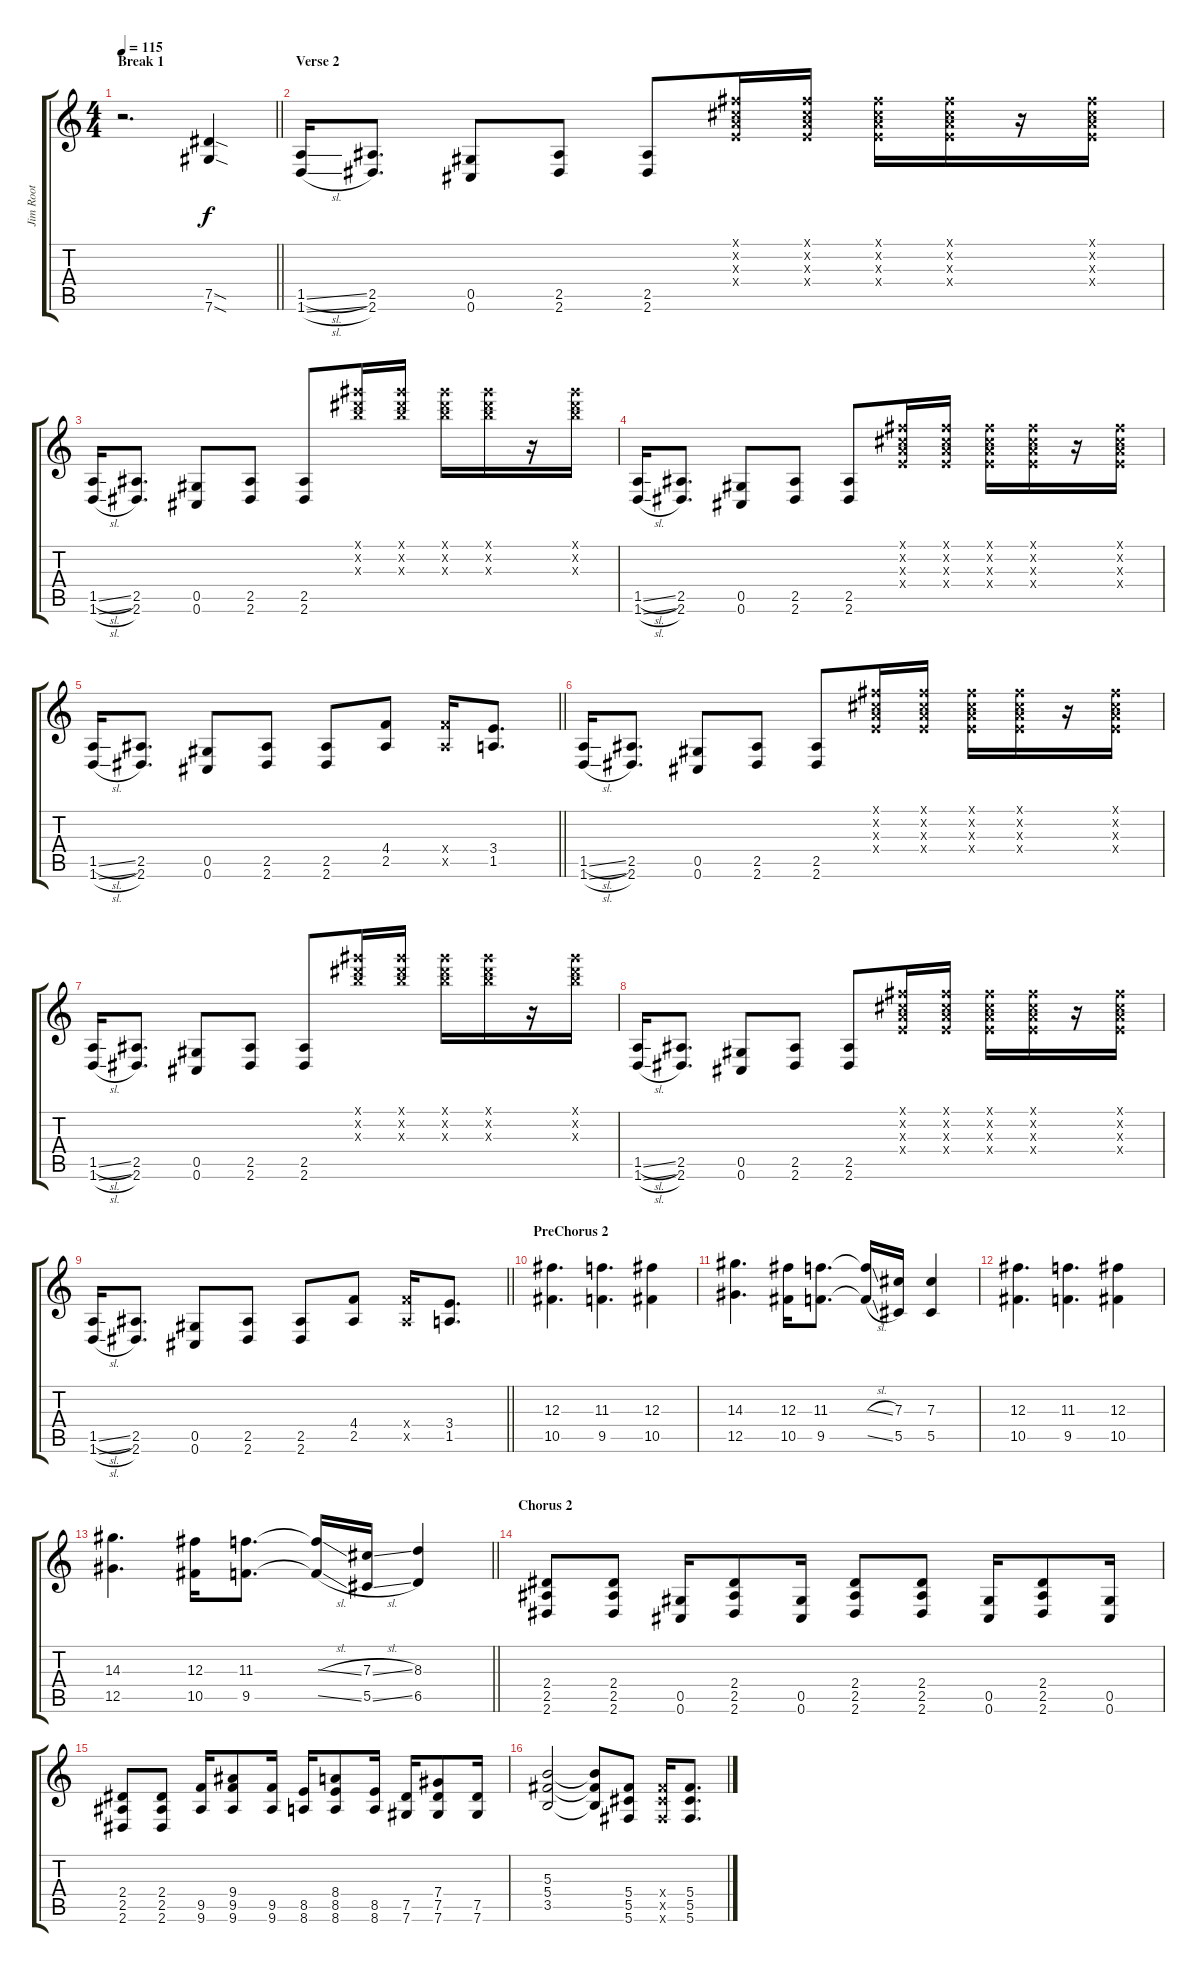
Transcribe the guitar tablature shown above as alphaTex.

\track ("Jim Root" "Jim Root") {instrument distortionguitar}
\staff {score tabs}
\tuning (Eb4 Bb3 Gb3 Db3 Ab2 Db2) {hide}
\ts (4 4)
\section ("" "Break 1")
\tempo 115
\clef g2
\barLineRight lightlight
\ks c
r.2{d dy f} (7.5{sod} 7.6{sod}).4 |
\section ("" "Verse 2")
(1.5{sl} 1.6{sl}).16 (2.5 2.6).8{d} (0.5 0.6).8 (2.5 2.6).8 (2.5 2.6).8 (3.1{x} 3.2{x} 3.3{x} 3.4{x}).16 (3.1{x} 3.2{x} 3.3{x} 3.4{x}).16 (3.1{x} 3.2{x} 3.3{x} 3.4{x}).16 (3.1{x} 3.2{x} 3.3{x} 3.4{x}).16 r.16 (3.1{x} 3.2{x} 3.3{x} 3.4{x}).16 |
(1.5{sl} 1.6{sl}).16 (2.5 2.6).8{d} (0.5 0.6).8 (2.5 2.6).8 (2.5 2.6).8 (17.1{x} 17.2{x} 17.3{x}).16 (17.1{x} 17.2{x} 17.3{x}).16 (17.1{x} 17.2{x} 17.3{x}).16 (17.1{x} 17.2{x} 17.3{x}).16 r.16 (17.1{x} 17.2{x} 17.3{x}).16 |
(1.5{sl} 1.6{sl}).16 (2.5 2.6).8{d} (0.5 0.6).8 (2.5 2.6).8 (2.5 2.6).8 (3.1{x} 3.2{x} 3.3{x} 3.4{x}).16 (3.1{x} 3.2{x} 3.3{x} 3.4{x}).16 (3.1{x} 3.2{x} 3.3{x} 3.4{x}).16 (3.1{x} 3.2{x} 3.3{x} 3.4{x}).16 r.16 (3.1{x} 3.2{x} 3.3{x} 3.4{x}).16 |
\barLineRight lightlight
(1.5{sl} 1.6{sl}).16 (2.5 2.6).8{d} (0.5 0.6).8 (2.5 2.6).8 (2.5 2.6).8 (4.4 2.5).8 (4.4{x} 2.5{x}).16 (3.4 1.5).8{d} |
(1.5{sl} 1.6{sl}).16 (2.5 2.6).8{d} (0.5 0.6).8 (2.5 2.6).8 (2.5 2.6).8 (3.1{x} 3.2{x} 3.3{x} 3.4{x}).16 (3.1{x} 3.2{x} 3.3{x} 3.4{x}).16 (3.1{x} 3.2{x} 3.3{x} 3.4{x}).16 (3.1{x} 3.2{x} 3.3{x} 3.4{x}).16 r.16 (3.1{x} 3.2{x} 3.3{x} 3.4{x}).16 |
(1.5{sl} 1.6{sl}).16 (2.5 2.6).8{d} (0.5 0.6).8 (2.5 2.6).8 (2.5 2.6).8 (17.1{x} 17.2{x} 17.3{x}).16 (17.1{x} 17.2{x} 17.3{x}).16 (17.1{x} 17.2{x} 17.3{x}).16 (17.1{x} 17.2{x} 17.3{x}).16 r.16 (17.1{x} 17.2{x} 17.3{x}).16 |
(1.5{sl} 1.6{sl}).16 (2.5 2.6).8{d} (0.5 0.6).8 (2.5 2.6).8 (2.5 2.6).8 (3.1{x} 3.2{x} 3.3{x} 3.4{x}).16 (3.1{x} 3.2{x} 3.3{x} 3.4{x}).16 (3.1{x} 3.2{x} 3.3{x} 3.4{x}).16 (3.1{x} 3.2{x} 3.3{x} 3.4{x}).16 r.16 (3.1{x} 3.2{x} 3.3{x} 3.4{x}).16 |
\barLineRight lightlight
(1.5{sl} 1.6{sl}).16 (2.5 2.6).8{d} (0.5 0.6).8 (2.5 2.6).8 (2.5 2.6).8 (4.4 2.5).8 (4.4{x} 2.5{x}).16 (3.4 1.5).8{d} |
\section ("" "PreChorus 2")
(12.3 10.5).4{d} (11.3 9.5).4{d} (12.3 10.5).4 |
(14.3 12.5).4{d} (12.3 10.5).16 (11.3 9.5).8{d} (11.3{sl t} 9.5{sl t}).16 (7.3 5.5).16 (7.3 5.5).4 |
(12.3 10.5).4{d} (11.3 9.5).4{d} (12.3 10.5).4 |
\barLineRight lightlight
(14.3 12.5).4{d} (12.3 10.5).16 (11.3 9.5).8{d} (11.3{sl t} 9.5{sl t}).16 (7.3{sl} 5.5{sl}).16 (8.3 6.5).4 |
\section ("" "Chorus 2")
(2.4 2.5 2.6).8 (2.4 2.5 2.6).8 (0.5 0.6).16 (2.4 2.5 2.6).8 (0.5 0.6).16 (2.4 2.5 2.6).8 (2.4 2.5 2.6).8 (0.5 0.6).16 (2.4 2.5 2.6).8 (0.5 0.6).16 |
(2.4 2.5 2.6).8 (2.4 2.5 2.6).8 (9.5 9.6).16 (9.4 9.5 9.6).8 (9.5 9.6).16 (8.5 8.6).16 (8.4 8.5 8.6).8 (8.5 8.6).16 (7.5 7.6).16 (7.4 7.5 7.6).8 (7.5 7.6).16 |
(5.3 5.4 3.5).2 (5.3{t} 5.4{t} 3.5{t}).8 (5.4 5.5 5.6).8 (5.4{x} 5.5{x} 5.6{x}).16 (5.4 5.5 5.6).8{d}
